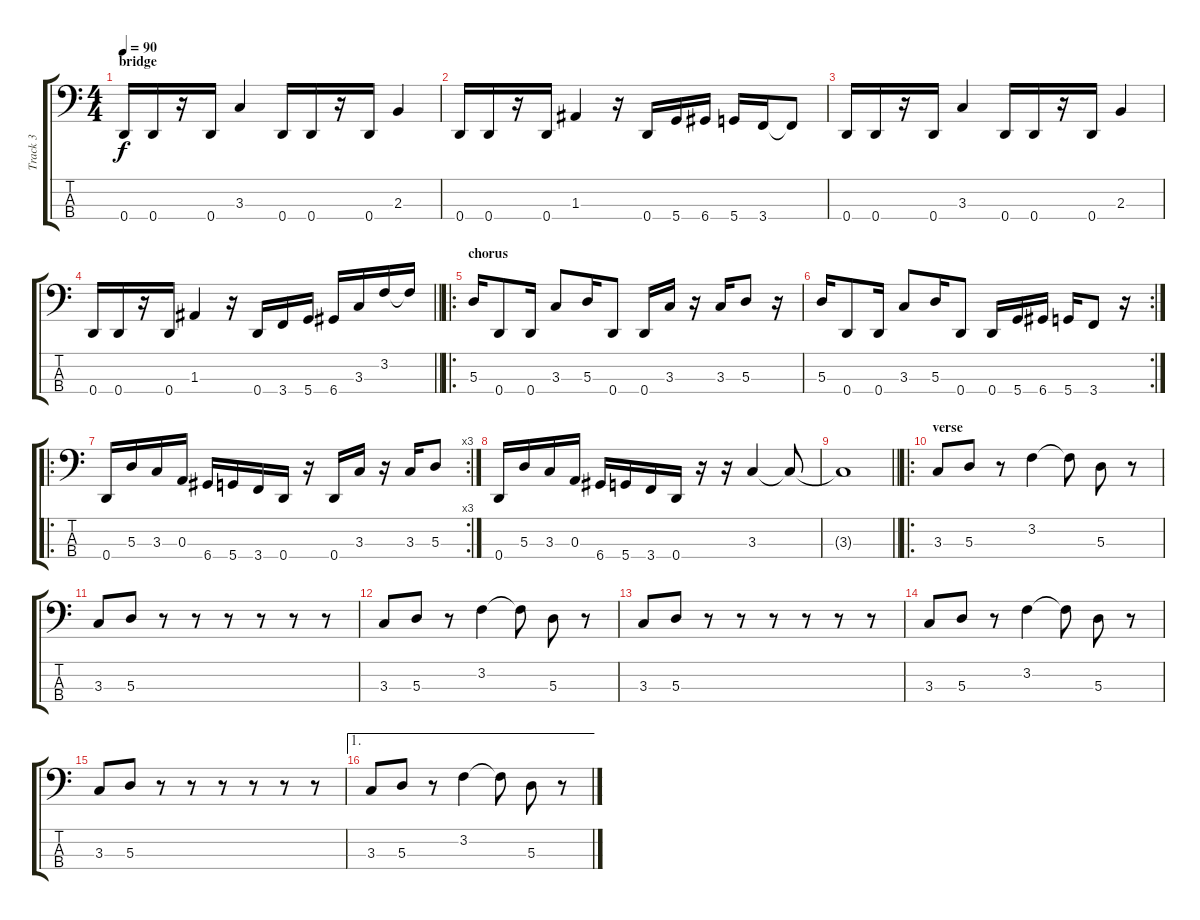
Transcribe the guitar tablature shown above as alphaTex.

\track ("Track 3" "Track 3") {instrument electricbassfinger}
\staff {score tabs}
\tuning (G2 D2 A1 D1) {hide}
\ts (4 4)
\section ("" "bridge")
\tempo 90
\clef f4
\ks c
0.4.16{dy f} 0.4.16 r.16 0.4.16 3.3.4 0.4.16 0.4.16 r.16 0.4.16 2.3.4 |
0.4.16 0.4.16 r.16 0.4.16 1.3.4 r.16 0.4.16 5.4.16 6.4.16 5.4.16 3.4.16 3.4{t}.8 |
0.4.16 0.4.16 r.16 0.4.16 3.3.4 0.4.16 0.4.16 r.16 0.4.16 2.3.4 |
\barLineRight lightlight
0.4.16 0.4.16 r.16 0.4.16 1.3.4 r.16 0.4.16 3.4.16 5.4.16 6.4.16 3.3.16 3.2.16 3.2{t}.16 |
\ro
\section ("" "chorus")
5.3.16 0.4.8 0.4.16 3.3.8 5.3.16 0.4.8 0.4.16 3.3.16 r.16 3.3.16 5.3.8 r.16 |
\rc 2
5.3.16 0.4.8 0.4.16 3.3.8 5.3.16 0.4.8 0.4.16 5.4.16 6.4.16 5.4.16 3.4.8 r.16 |
\ro
\rc 3
0.4.16 5.3.16 3.3.16 0.3.16 6.4.16 5.4.16 3.4.16 0.4.16 r.16 0.4.16 3.3.16 r.16 3.3.16 5.3.8 |
0.4.16 5.3.16 3.3.16 0.3.16 6.4.16 5.4.16 3.4.16 0.4.16 r.16 r.16 3.3.4 3.3{t}.8 |
\barLineRight lightlight
3.3{t}.1 |
\ro
\section ("" "verse")
3.3.8 5.3.8 r.8 3.2.4 3.2{t}.8 5.3.8 r.8 |
3.3.8 5.3.8 r.8 r.8 r.8 r.8 r.8 r.8 |
3.3.8 5.3.8 r.8 3.2.4 3.2{t}.8 5.3.8 r.8 |
3.3.8 5.3.8 r.8 r.8 r.8 r.8 r.8 r.8 |
3.3.8 5.3.8 r.8 3.2.4 3.2{t}.8 5.3.8 r.8 |
3.3.8 5.3.8 r.8 r.8 r.8 r.8 r.8 r.8 |
\ae 1
3.3.8 5.3.8 r.8 3.2.4 3.2{t}.8 5.3.8 r.8
